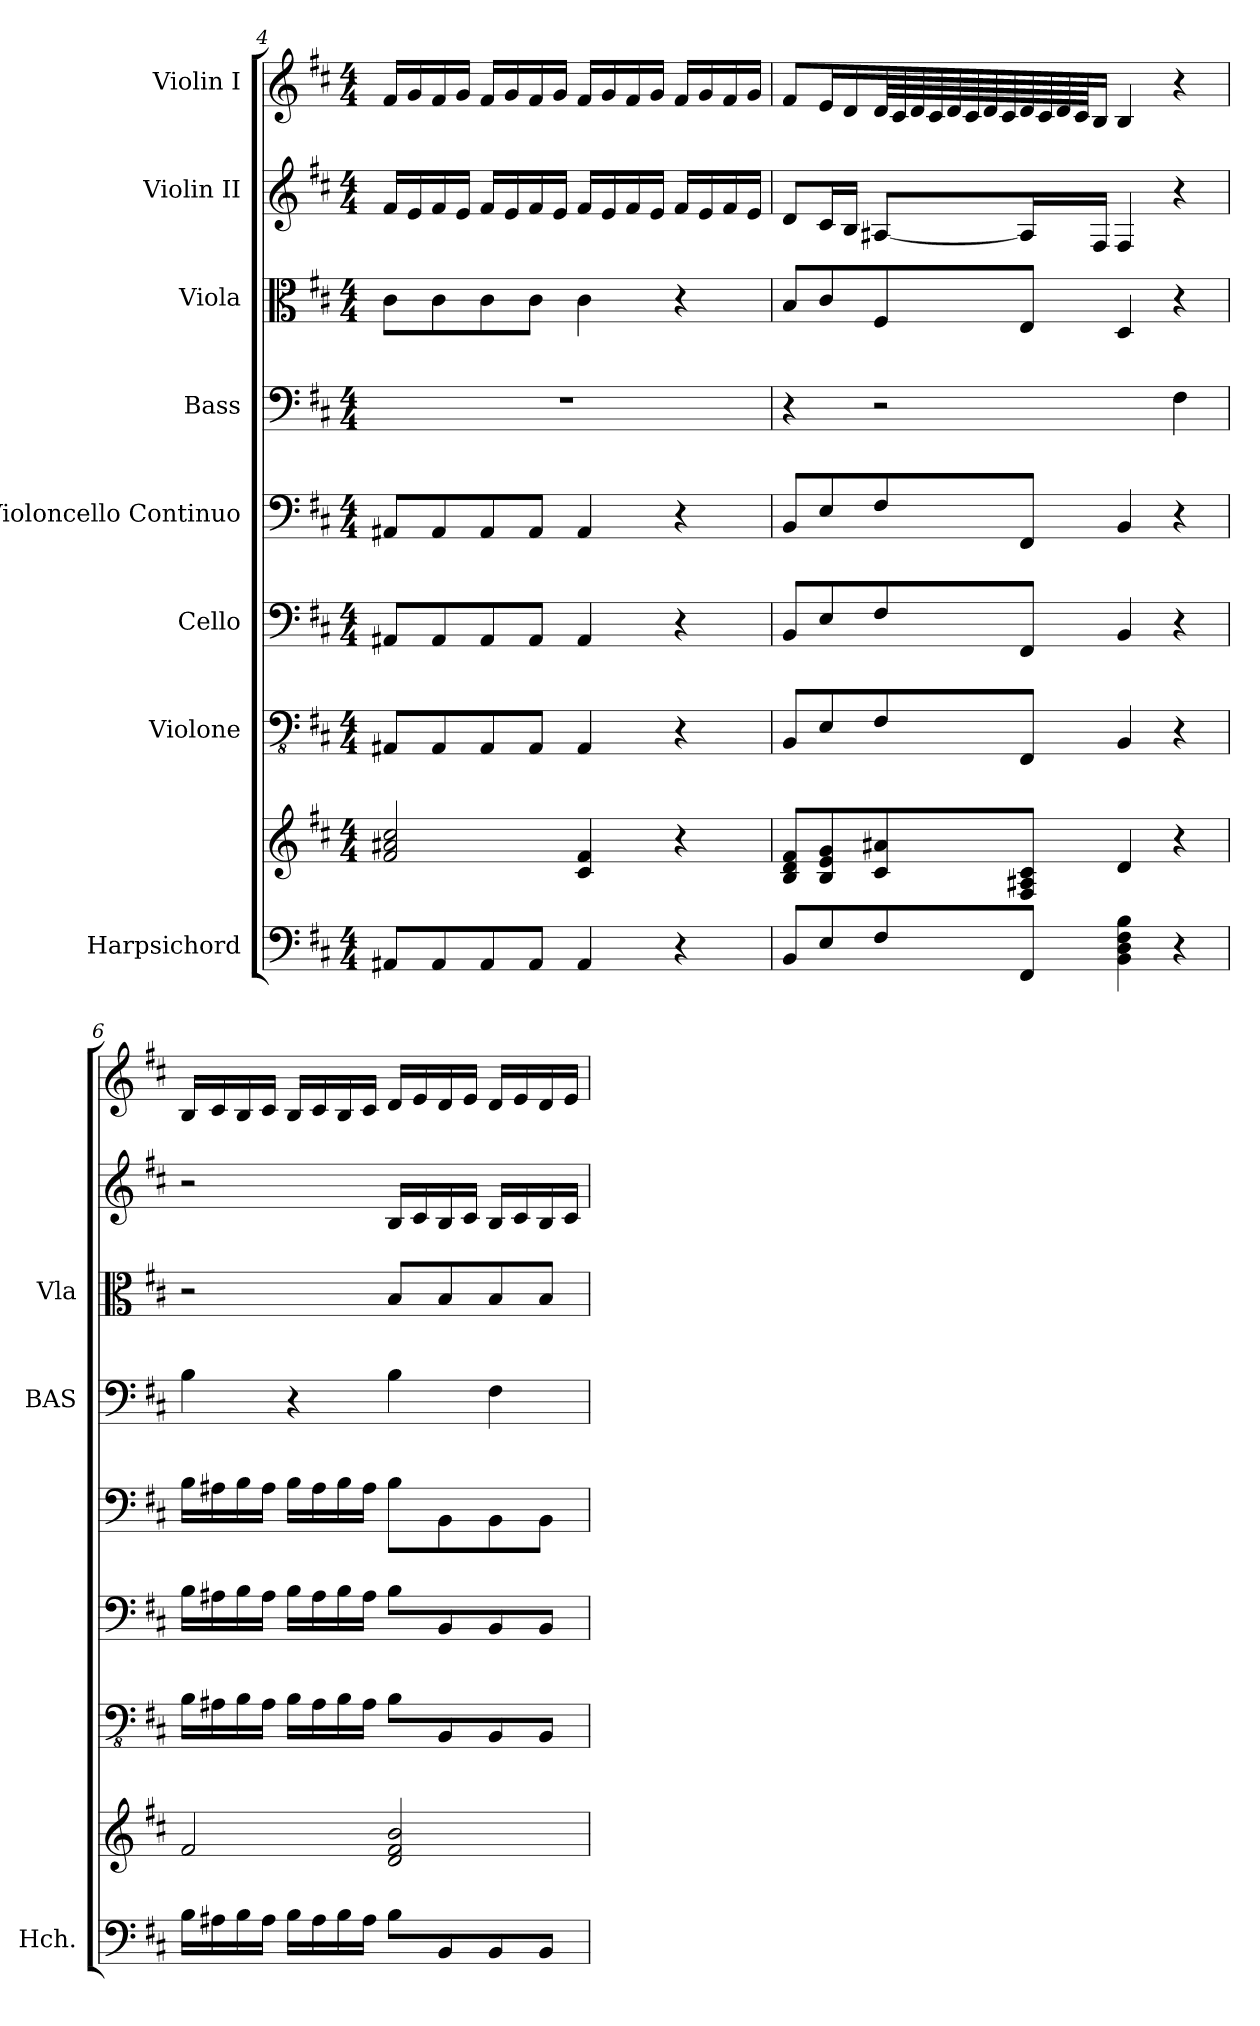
**kern	**kern	**kern	**kern	**kern	**kern	**kern	**kern	**kern
*part8	*part8	*part7	*part6	*part5	*part4	*part3	*part2	*part1
*staff9	*staff8	*staff7	*staff6	*staff5	*staff4	*staff3	*staff2	*staff1
*I"Harpsichord	*	*I"Violone	*I"Cello	*I"Violoncello Continuo	*I"Bass	*I"Viola	*I"Violin II	*I"Violin I
*I'Hch.	*	*	*	*	*I'BAS	*I'Vla	*	*
*clefF4	*clefG2	*clefFv4	*clefF4	*clefF4	*clefF4	*clefC3	*clefG2	*clefG2
*k[f#c#]	*k[f#c#]	*k[f#c#]	*k[f#c#]	*k[f#c#]	*k[f#c#]	*k[f#c#]	*k[f#c#]	*k[f#c#]
*M4/4	*M4/4	*M4/4	*M4/4	*M4/4	*M4/4	*M4/4	*M4/4	*M4/4
=4	=4	=4	=4	=4	=4	=4	=4	=4
8AA#X/L	2f#/ 2a#X/ 2cc#/	8AAA#X/L	8AA#X/L	8AA#X/L	1r	8c#\L	16f#/LL	16f#/LL
.	.	.	.	.	.	.	16e/	16g/
8AA#/	.	8AAA#/	8AA#/	8AA#/	.	8c#\	16f#/	16f#/
.	.	.	.	.	.	.	16e/JJ	16g/JJ
8AA#/	.	8AAA#/	8AA#/	8AA#/	.	8c#\	16f#/LL	16f#/LL
.	.	.	.	.	.	.	16e/	16g/
8AA#/J	.	8AAA#/J	8AA#/J	8AA#/J	.	8c#\J	16f#/	16f#/
.	.	.	.	.	.	.	16e/JJ	16g/JJ
4AA#/	4c#/ 4f#/	4AAA#/	4AA#/	4AA#/	.	4c#\	16f#/LL	16f#/LL
.	.	.	.	.	.	.	16e/	16g/
.	.	.	.	.	.	.	16f#/	16f#/
.	.	.	.	.	.	.	16e/JJ	16g/JJ
4r	4r	4r	4r	4r	.	4r	16f#/LL	16f#/LL
.	.	.	.	.	.	.	16e/	16g/
.	.	.	.	.	.	.	16f#/	16f#/
.	.	.	.	.	.	.	16e/JJ	16g/JJ
!!LO:LB:g=z
=5	=5	=5	=5	=5	=5	=5	=5	=5
8BB/L	8B/ 8d/ 8f#/L	8BBB/L	8BB/L	8BB/L	4r	8B/L	8d/L	8f#/L
8E\	8B/ 8e/ 8g/	8EE\	8E\	8E/	.	8c#/	16c#/L	16e/L
.	.	.	.	.	.	.	16B/JJ	16d/
8F#\	8c#/ 8a#X/	8FF#\	8F#\	8F#/	2r	8F#/	[8A#X/L	64d/LL
.	.	.	.	.	.	.	.	64c#/
.	.	.	.	.	.	.	.	64d/
.	.	.	.	.	.	.	.	64c#/
.	.	.	.	.	.	.	.	64d/
.	.	.	.	.	.	.	.	64c#/
.	.	.	.	.	.	.	.	64d/
.	.	.	.	.	.	.	.	64c#/
8FF#/J	8F#/ 8A#X/ 8c#/J	8FFF#/J	8FF#/J	8FF#/J	.	8E/J	16A#/L]	64d/
.	.	.	.	.	.	.	.	64c#/
.	.	.	.	.	.	.	.	64d/
.	.	.	.	.	.	.	.	64c#/JJ
.	.	.	.	.	.	.	16F#/JJ	16B/JJ
4BB\ 4D\ 4F#\ 4B\	4d/	4BBB/	4BB/	4BB/	.	4D/	4F#/	4B/
4r	4r	4r	4r	4r	4F#\	4r	4r	4r
=6	=6	=6	=6	=6	=6	=6	=6	=6
16B\LL	2f#/	16BB\LL	16B\LL	16B\LL	4B\	2r	2r	16B/LL
16A#X\	.	16AA#X\	16A#X\	16A#X\	.	.	.	16c#/
16B\	.	16BB\	16B\	16B\	.	.	.	16B/
16A#\JJ	.	16AA#\JJ	16A#\JJ	16A#\JJ	.	.	.	16c#/JJ
16B\LL	.	16BB\LL	16B\LL	16B\LL	4r	.	.	16B/LL
16A#\	.	16AA#\	16A#\	16A#\	.	.	.	16c#/
16B\	.	16BB\	16B\	16B\	.	.	.	16B/
16A#\JJ	.	16AA#\JJ	16A#\JJ	16A#\JJ	.	.	.	16c#/JJ
8B\L	2d/ 2f#/ 2b/	8BB\L	8B\L	8B\L	4B\	8B/L	16B/LL	16d/LL
.	.	.	.	.	.	.	16c#/	16e/
8BB/	.	8BBB/	8BB/	8BB\	.	8B/	16B/	16d/
.	.	.	.	.	.	.	16c#/JJ	16e/JJ
8BB/	.	8BBB/	8BB/	8BB\	4F#\	8B/	16B/LL	16d/LL
.	.	.	.	.	.	.	16c#/	16e/
8BB/J	.	8BBB/J	8BB/J	8BB\J	.	8B/J	16B/	16d/
.	.	.	.	.	.	.	16c#/JJ	16e/JJ
=	=	=	=	=	=	=	=	=
*-	*-	*-	*-	*-	*-	*-	*-	*-
